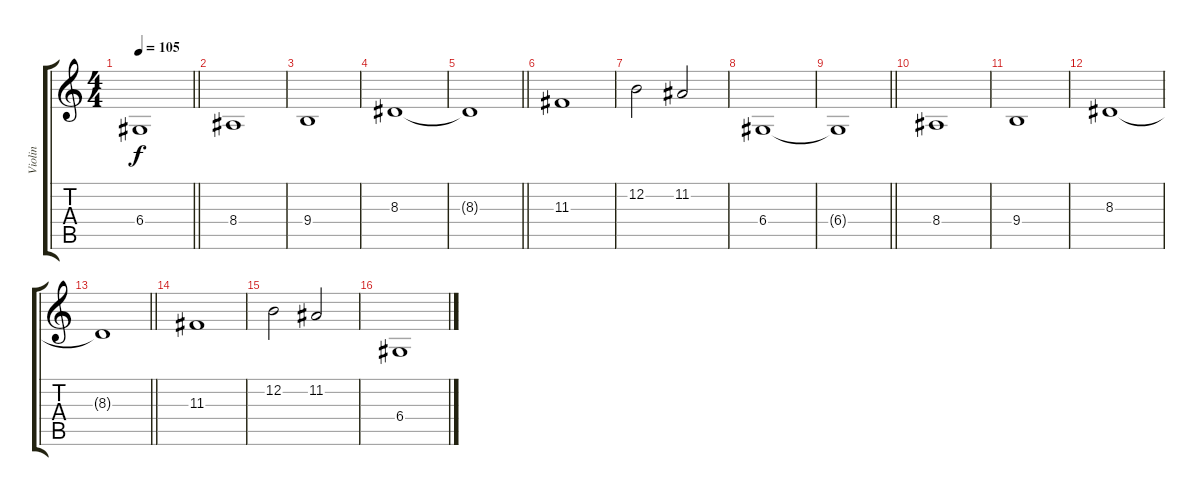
\track ("Violin" "Violin") {instrument violin}
\staff {score tabs}
\tuning (E4 B3 G3 D3 A2 E2) {hide}
\ts (4 4)
\tempo 105
\clef g2
\barLineRight lightlight
\ks c
6.4{t}.1{dy f} |
8.4.1 |
9.4.1 |
8.3.1 |
\barLineRight lightlight
8.3{t}.1 |
11.3.1 |
12.2.2 11.2.2 |
6.4.1 |
\barLineRight lightlight
6.4{t}.1 |
8.4.1 |
9.4.1 |
8.3.1 |
\barLineRight lightlight
8.3{t}.1 |
11.3.1 |
12.2.2 11.2.2 |
6.4.1{volume 10}
